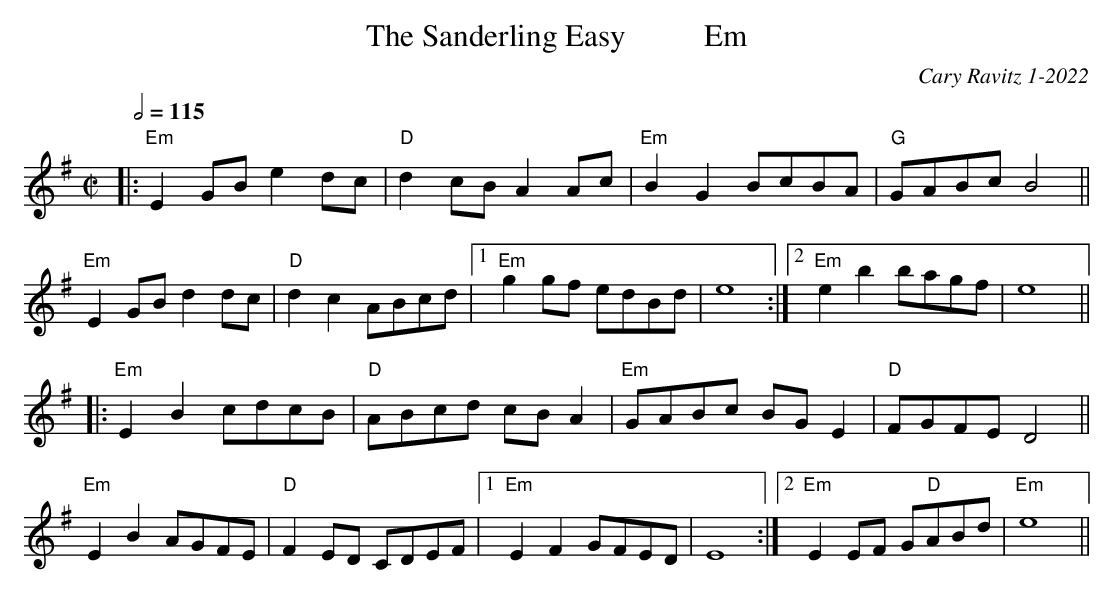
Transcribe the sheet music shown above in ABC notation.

X:1
T: The Sanderling Easy          Em
C: Cary Ravitz 1-2022
M: C|
L: 1/8
Q: 1/2=115
K: Em
|: "Em"E2 GB e2 dc | "D"d2 cB A2Ac | "Em"B2 G2 BcBA | "G"GABc B4 || "Em"E2 GB d2dc | "D"d2 c2 ABcd| [1 "Em"g2 gf edBd | e8 :| [2 "Em"e2 b2 bagf | e8 ||
|: "Em"E2 B2 cdcB | "D"ABcd cB A2 | "Em"GABc BG E2 | "D"FGFE D4 || "Em"E2 B2 AGFE | "D"F2ED CDEF | [1 "Em"E2 F2 GFED | E8 :| [2 "Em"E2EF G"D"ABd | "Em"e8 ||
